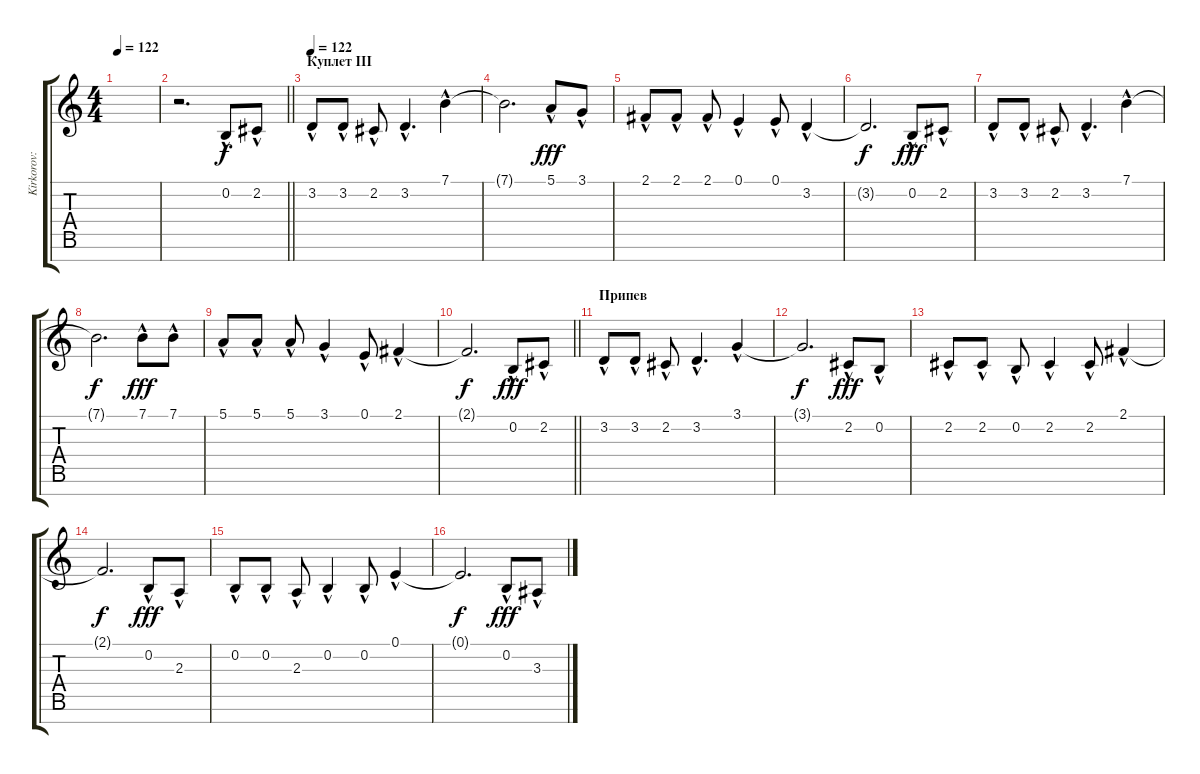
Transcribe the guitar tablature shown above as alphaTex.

\track ("Kirkorov: vocal" "Kirkorov: ") {instrument sopranosax}
\staff {score tabs}
\tuning (E4 B3 G3 D3 A2 E2 B1) {hide}
\ts (4 4)
\tempo 122
\clef g2
\ks c
|
\barLineRight lightlight
r.2{d} 0.2{hac}.8 2.2{hac}.8 |
\section ("" "Куплет III")
\tempo 122
3.2{hac}.8 3.2{hac}.8 2.2{hac}.8 3.2{hac}.4{d} 7.1{hac}.4 |
7.1{t}.2{d dy f} 5.1{hac}.8{dy fff} 3.1{hac}.8 |
2.1{hac}.8 2.1{hac}.8 2.1{hac}.8 0.1{hac}.4 0.1{hac}.8 3.2{hac}.4 |
3.2{t}.2{d dy f} 0.2{hac}.8{dy fff} 2.2{hac}.8 |
3.2{hac}.8 3.2{hac}.8 2.2{hac}.8 3.2{hac}.4{d} 7.1{hac}.4 |
7.1{t}.2{d dy f} 7.1{hac}.8{dy fff} 7.1{hac}.8 |
5.1{hac}.8 5.1{hac}.8 5.1{hac}.8 3.1{hac}.4 0.1{hac}.8 2.1{hac}.4 |
\barLineRight lightlight
2.1{t}.2{d dy f} 0.2{hac}.8{dy fff} 2.2{hac}.8 |
\section ("" "Припев")
3.2{hac}.8 3.2{hac}.8 2.2{hac}.8 3.2{hac}.4{d} 3.1{hac}.4 |
3.1{t}.2{d dy f} 2.2{hac}.8{dy fff} 0.2{hac}.8 |
2.2{hac}.8 2.2{hac}.8 0.2{hac}.8 2.2{hac}.4 2.2{hac}.8 2.1{hac}.4 |
2.1{t}.2{d dy f} 0.2{hac}.8{dy fff} 2.3{hac}.8 |
0.2{hac}.8 0.2{hac}.8 2.3{hac}.8 0.2{hac}.4 0.2{hac}.8 0.1{hac}.4 |
0.1{t}.2{d dy f} 0.2{hac}.8{dy fff} 3.3{hac}.8
